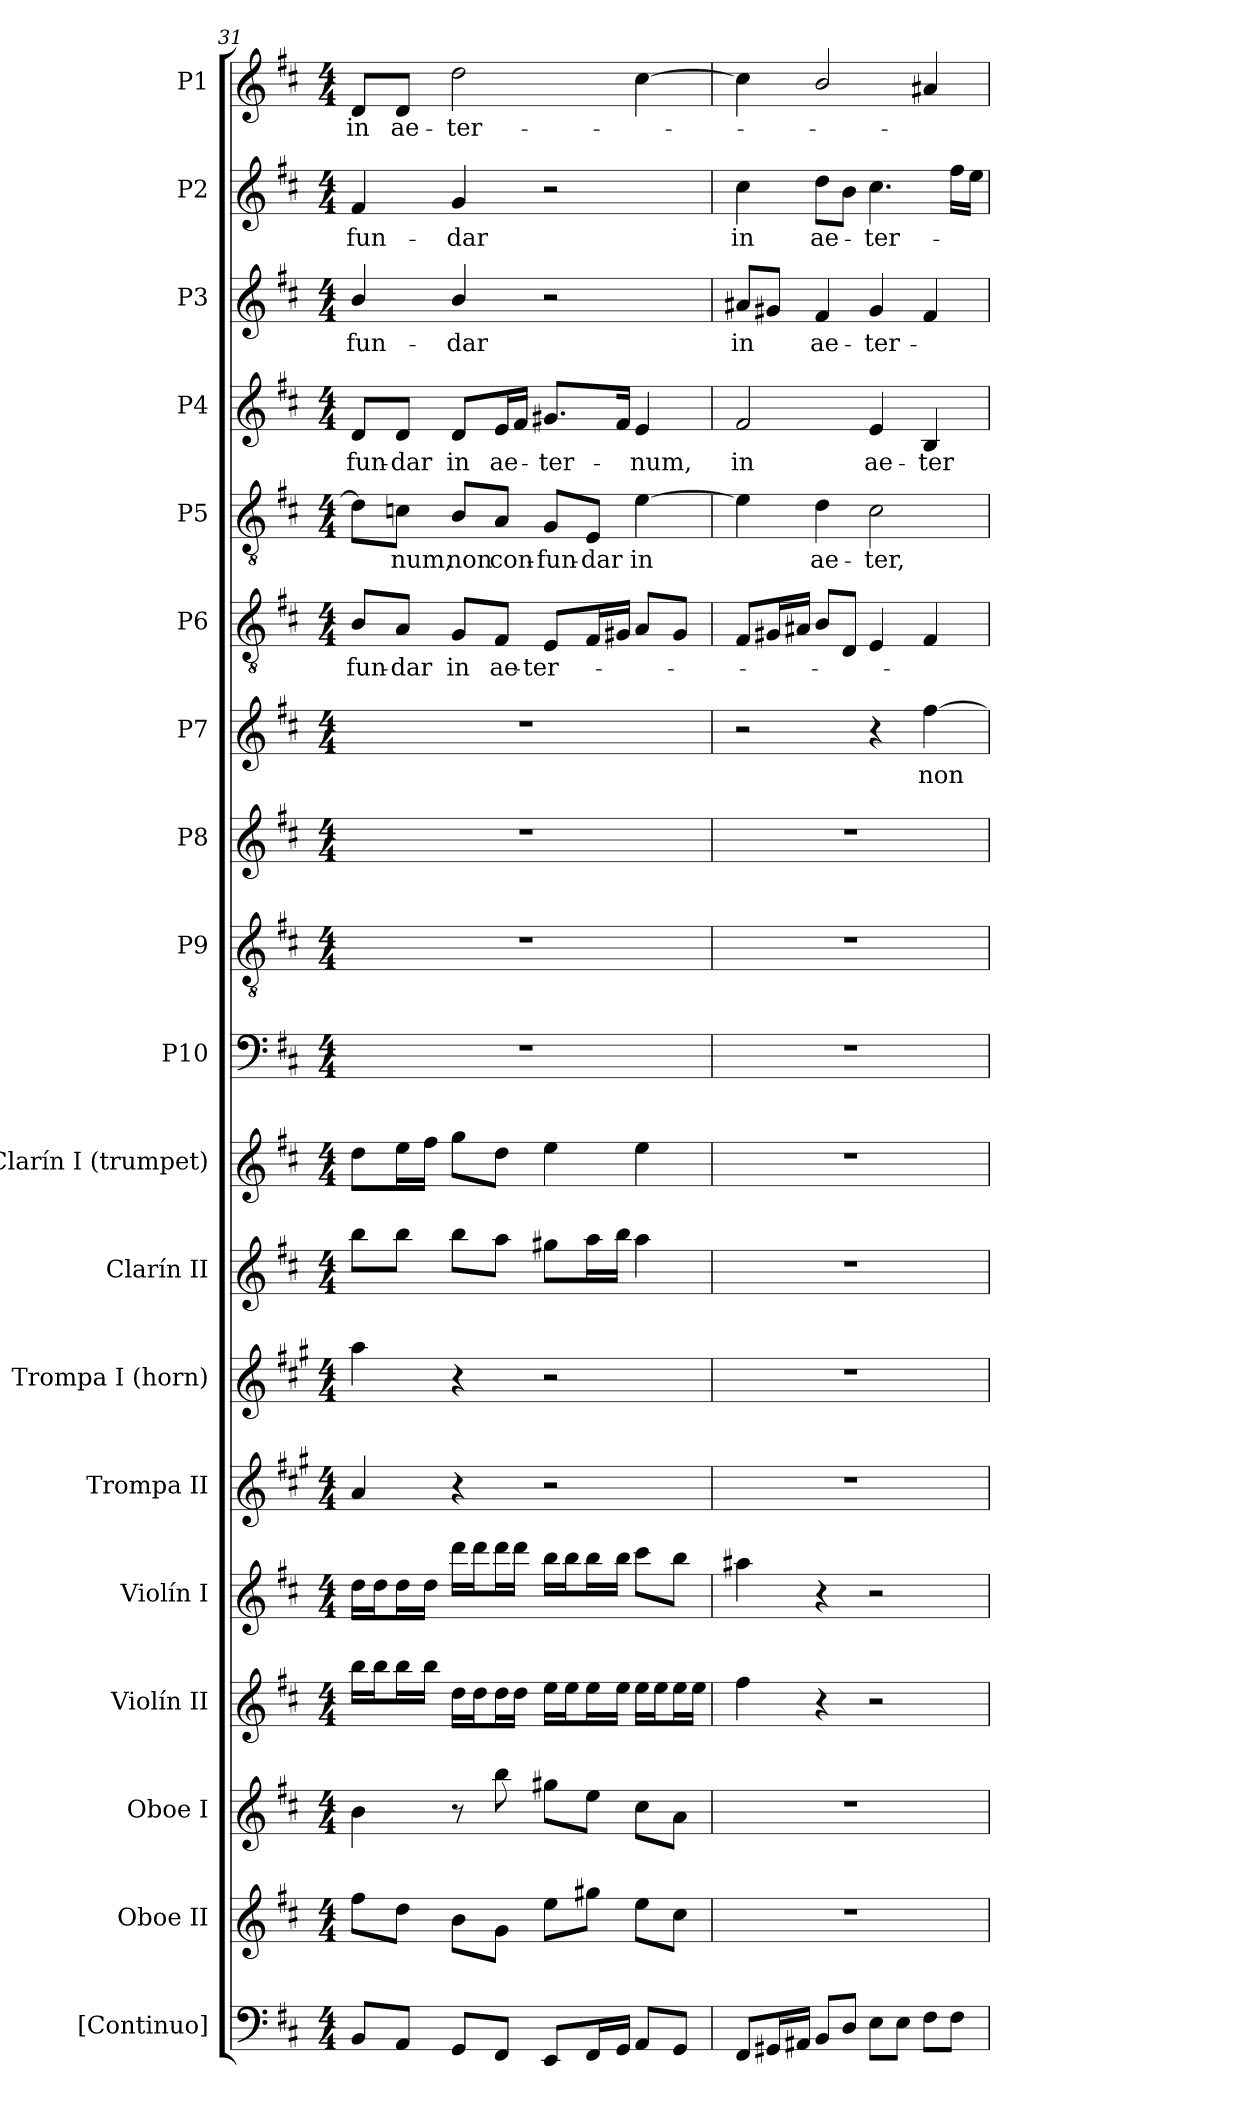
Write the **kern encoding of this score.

**kern	**kern	**kern	**kern	**kern	**kern	**kern	**kern	**kern	**kern	**kern	**kern	**kern	**text	**kern	**text	**kern	**text	**kern	**text	**kern	**text	**kern	**text	**kern	**text
*part19	*part18	*part17	*part16	*part15	*part14	*part13	*part12	*part11	*part10	*part9	*part8	*part7	*part7	*part6	*part6	*part5	*part5	*part4	*part4	*part3	*part3	*part2	*part2	*part1	*part1
*staff19	*staff18	*staff17	*staff16	*staff15	*staff14	*staff13	*staff12	*staff11	*staff10	*staff9	*staff8	*staff7	*staff7	*staff6	*staff6	*staff5	*staff5	*staff4	*staff4	*staff3	*staff3	*staff2	*staff2	*staff1	*staff1
*I"[Continuo]	*I"Oboe II	*I"Oboe I	*I"Violín II	*I"Violín I	*I"Trompa II	*I"Trompa I (horn)	*I"Clarín II	*I"Clarín I (trumpet)	*I"P10	*I"P9	*I"P8	*I"P7	*	*I"P6	*	*I"P5	*	*I"P4	*	*I"P3	*	*I"P2	*	*I"P1	*
*I'Cont.	*I'Ob. I	*I'Ob. I	*I'Vln. II	*I'Vln. I	*	*	*	*	*	*	*	*	*	*	*	*	*	*	*	*	*	*	*	*	*
!!LO:PB:g=z
*clefF4	*clefG2	*clefG2	*clefG2	*clefG2	*clefG2	*clefG2	*clefG2	*clefG2	*clefF4	*clefGv2	*clefG2	*clefG2	*	*clefGv2	*	*clefGv2	*	*clefG2	*	*clefG2	*	*clefG2	*	*clefG2	*
*	*	*	*	*	*ITrd4c7	*ITrd4c7	*	*	*	*ITrd7c12	*	*	*	*ITrd7c12	*	*ITrd7c12	*	*	*	*	*	*	*	*	*
*k[f#c#]	*k[f#c#]	*k[f#c#]	*k[f#c#]	*k[f#c#]	*k[f#c#]	*k[f#c#]	*k[f#c#]	*k[f#c#]	*k[f#c#]	*k[f#c#]	*k[f#c#]	*k[f#c#]	*	*k[f#c#]	*	*k[f#c#]	*	*k[f#c#]	*	*k[f#c#]	*	*k[f#c#]	*	*k[f#c#]	*
*D:	*D:	*D:	*D:	*D:	*D:	*D:	*D:	*D:	*D:	*D:	*D:	*D:	*	*D:	*	*D:	*	*D:	*	*D:	*	*D:	*	*D:	*
*M4/4	*M4/4	*M4/4	*M4/4	*M4/4	*M4/4	*M4/4	*M4/4	*M4/4	*M4/4	*M4/4	*M4/4	*M4/4	*	*M4/4	*	*M4/4	*	*M4/4	*	*M4/4	*	*M4/4	*	*M4/4	*
=31	=31	=31	=31	=31	=31	=31	=31	=31	=31	=31	=31	=31	=31	=31	=31	=31	=31	=31	=31	=31	=31	=31	=31	=31	=31
!	!	!	!	!	!	!	!	!	!	!	!	!	!	!	!LO:LY:b:color=#000000	!	!	!	!	!	!	!	!	!	!
!	!	!	!	!	!	!	!	!	!	!	!	!	!	!	!	!	!	!	!LO:LY:b:color=#000000	!	!	!	!	!	!
!	!	!	!	!	!	!	!	!	!	!	!	!	!	!	!	!	!	!	!	!	!LO:LY:b:color=#000000	!	!	!	!
!	!	!	!	!	!	!	!	!	!	!	!	!	!	!	!	!	!	!	!	!	!	!	!LO:LY:b:color=#000000	!	!
!	!	!	!	!	!	!	!	!	!	!	!	!	!	!	!	!	!	!	!	!	!	!	!	!	!LO:LY:b:color=#000000
8BBi/L	8ff#i\L	4bi\	16bbi\LL	16ddi\LL	4di/	4ddi\	8bbi\L	8ddi\L	1r	1r	1r	1r	.	8BBi/L	-fun-	8Di\L]	.	8di/L	-fun-	4bi/	fun-	4f#i/	-fun-	8di/L	in
.	.	.	16bbi\J	16ddi\J	.	.	.	.	.	.	.	.	.	.	.	.	.	.	.	.	.	.	.	.	.
!	!	!	!	!	!	!	!	!	!	!	!	!	!	!	!LO:LY:b:color=#000000	!	!	!	!	!	!	!	!	!	!
!	!	!	!	!	!	!	!	!	!	!	!	!	!	!	!	!	!LO:LY:b:color=#000000	!	!	!	!	!	!	!	!
!	!	!	!	!	!	!	!	!	!	!	!	!	!	!	!	!	!	!	!LO:LY:b:color=#000000	!	!	!	!	!	!
!	!	!	!	!	!	!	!	!	!	!	!	!	!	!	!	!	!	!	!	!	!	!	!	!	!LO:LY:b:color=#000000
8AAi/J	8ddi\J	.	16bbi\L	16ddi\L	.	.	8bbi\J	16eei\L	.	.	.	.	.	8AAi/J	-dar	8Cni\J	-num,	8di/J	-dar	.	.	.	.	8di/J	ae-
.	.	.	16bbi\JJ	16ddi\JJ	.	.	.	16ff#i\JJ	.	.	.	.	.	.	.	.	.	.	.	.	.	.	.	.	.
!	!	!	!	!	!	!	!	!	!	!	!	!	!	!	!LO:LY:b:color=#000000	!	!	!	!	!	!	!	!	!	!
!	!	!	!	!	!	!	!	!	!	!	!	!	!	!	!	!	!LO:LY:b:color=#000000	!	!	!	!	!	!	!	!
!	!	!	!	!	!	!	!	!	!	!	!	!	!	!	!	!	!	!	!LO:LY:b:color=#000000	!	!	!	!	!	!
!	!	!	!	!	!	!	!	!	!	!	!	!	!	!	!	!	!	!	!	!	!LO:LY:b:color=#000000	!	!	!	!
!	!	!	!	!	!	!	!	!	!	!	!	!	!	!	!	!	!	!	!	!	!	!	!LO:LY:b:color=#000000	!	!
!	!	!	!	!	!	!	!	!	!	!	!	!	!	!	!	!	!	!	!	!	!	!	!	!	!LO:LY:b:color=#000000
8GGi/L	8bi\L	8r	16ddi\LL	16dddi\LL	4r	4r	8bbi\L	8ggi\L	.	.	.	.	.	8GGi/L	in	8BBi/L	non	8di/L	in	4bi/	-dar	4gi/	-dar	2ddi\	-ter-
.	.	.	16ddi\J	16dddi\J	.	.	.	.	.	.	.	.	.	.	.	.	.	.	.	.	.	.	.	.	.
!	!	!	!	!	!	!	!	!	!	!	!	!	!	!	!LO:LY:b:color=#000000	!	!	!	!	!	!	!	!	!	!
!	!	!	!	!	!	!	!	!	!	!	!	!	!	!	!	!	!LO:LY:b:color=#000000	!	!	!	!	!	!	!	!
!	!	!	!	!	!	!	!	!	!	!	!	!	!	!	!	!	!	!	!LO:LY:b:color=#000000	!	!	!	!	!	!
8FF#i/J	8gi\J	8bbi\	16ddi\L	16dddi\L	.	.	8aai\J	8ddi\J	.	.	.	.	.	8FF#i/J	ae-	8AAi/J	con-	16ei/L	ae-	.	.	.	.	.	.
.	.	.	16ddi\JJ	16dddi\JJ	.	.	.	.	.	.	.	.	.	.	.	.	.	16f#i/JJ	.	.	.	.	.	.	.
!	!	!	!	!	!	!	!	!	!	!	!	!	!	!	!LO:LY:b:color=#000000	!	!	!	!	!	!	!	!	!	!
!	!	!	!	!	!	!	!	!	!	!	!	!	!	!	!	!	!LO:LY:b:color=#000000	!	!	!	!	!	!	!	!
!	!	!	!	!	!	!	!	!	!	!	!	!	!	!	!	!	!	!	!LO:LY:b:color=#000000	!	!	!	!	!	!
8EEi/L	8eei\L	8gg#Xi\L	16eei\LL	16bbi\LL	2r	2r	8gg#Xi\L	4eei\	.	.	.	.	.	8EEi/L	-ter-	8GGi/L	-fun-	8.g#Xi/L	-ter-	2r	.	2r	.	.	.
.	.	.	16eei\J	16bbi\J	.	.	.	.	.	.	.	.	.	.	.	.	.	.	.	.	.	.	.	.	.
!	!	!	!	!	!	!	!	!	!	!	!	!	!	!	!	!	!LO:LY:b:color=#000000	!	!	!	!	!	!	!	!
16FF#i/L	8gg#Xi\J	8eei\J	16eei\L	16bbi\L	.	.	16aai\L	.	.	.	.	.	.	16FF#i/L	.	8EEi/J	-dar	.	.	.	.	.	.	.	.
16GGi/JJ	.	.	16eei\JJ	16bbi\JJ	.	.	16bbi\JJ	.	.	.	.	.	.	16GG#Xi/JJ	.	.	.	16f#i/Jk	.	.	.	.	.	.	.
!	!	!	!	!	!	!	!	!	!	!	!	!	!	!	!	!	!LO:LY:b:color=#000000	!	!	!	!	!	!	!	!
!	!	!	!	!	!	!	!	!	!	!	!	!	!	!	!	!	!	!	!LO:LY:b:color=#000000	!	!	!	!	!	!
8AAi/L	8eei\L	8cc#i\L	16eei\LL	8ccc#i\L	.	.	4aai\	4eei\	.	.	.	.	.	8AAi/L	.	[4Ei\	in	4ei/	-num,	.	.	.	.	[4cc#i\	.
.	.	.	16eei\J	.	.	.	.	.	.	.	.	.	.	.	.	.	.	.	.	.	.	.	.	.	.
8GGi/J	8cc#i\J	8ai\J	16eei\L	8bbi\J	.	.	.	.	.	.	.	.	.	8GG#i/J	.	.	.	.	.	.	.	.	.	.	.
.	.	.	16eei\JJ	.	.	.	.	.	.	.	.	.	.	.	.	.	.	.	.	.	.	.	.	.	.
=32	=32	=32	=32	=32	=32	=32	=32	=32	=32	=32	=32	=32	=32	=32	=32	=32	=32	=32	=32	=32	=32	=32	=32	=32	=32
!	!	!	!	!	!	!	!	!	!	!	!	!	!	!	!	!	!	!	!LO:LY:b:color=#000000	!	!	!	!	!	!
!	!	!	!	!	!	!	!	!	!	!	!	!	!	!	!	!	!	!	!	!	!LO:LY:b:color=#000000	!	!	!	!
!	!	!	!	!	!	!	!	!	!	!	!	!	!	!	!	!	!	!	!	!	!	!	!LO:LY:b:color=#000000	!	!
8FF#i/L	1r	1r	4ff#i\	4aa#Xi\	1r	1r	1r	1r	1r	1r	1r	2r	.	8FF#i/L	.	4Ei\]	.	2f#i/	in	8a#Xi/L	in	4cc#i\	in	4cc#i\]	.
16GG#Xi/L	.	.	.	.	.	.	.	.	.	.	.	.	.	16GG#Xi/L	.	.	.	.	.	8g#Xi/J	.	.	.	.	.
16AA#Xi/JJ	.	.	.	.	.	.	.	.	.	.	.	.	.	16AA#Xi/JJ	.	.	.	.	.	.	.	.	.	.	.
!	!	!	!	!	!	!	!	!	!	!	!	!	!	!	!	!	!LO:LY:b:color=#000000	!	!	!	!	!	!	!	!
!	!	!	!	!	!	!	!	!	!	!	!	!	!	!	!	!	!	!	!	!	!LO:LY:b:color=#000000	!	!	!	!
!	!	!	!	!	!	!	!	!	!	!	!	!	!	!	!	!	!	!	!	!	!	!	!LO:LY:b:color=#000000	!	!
8BBi/L	.	.	4r	4r	.	.	.	.	.	.	.	.	.	8BBi/L	.	4Di\	ae-	.	.	4f#i/	ae-	8ddi\L	ae-	2bi/	.
8Di/J	.	.	.	.	.	.	.	.	.	.	.	.	.	8DDi/J	.	.	.	.	.	.	.	8bi\J	.	.	.
!	!	!	!	!	!	!	!	!	!	!	!	!	!	!	!	!	!LO:LY:b:color=#000000	!	!	!	!	!	!	!	!
!	!	!	!	!	!	!	!	!	!	!	!	!	!	!	!	!	!	!	!LO:LY:b:color=#000000	!	!	!	!	!	!
!	!	!	!	!	!	!	!	!	!	!	!	!	!	!	!	!	!	!	!	!	!LO:LY:b:color=#000000	!	!	!	!
!	!	!	!	!	!	!	!	!	!	!	!	!	!	!	!	!	!	!	!	!	!	!	!LO:LY:b:color=#000000	!	!
8Ei\L	.	.	2r	2r	.	.	.	.	.	.	.	4r	.	4EEi/	.	2C#i\	-ter,	4ei/	ae-	4g#i/	-ter-	4.cc#i\	-ter-	.	.
8Ei\J	.	.	.	.	.	.	.	.	.	.	.	.	.	.	.	.	.	.	.	.	.	.	.	.	.
!	!	!	!	!	!	!	!	!	!	!	!	!	!LO:LY:b:color=#000000	!	!	!	!	!	!	!	!	!	!	!	!
!	!	!	!	!	!	!	!	!	!	!	!	!	!	!	!	!	!	!	!LO:LY:b:color=#000000	!	!	!	!	!	!
8F#i\L	.	.	.	.	.	.	.	.	.	.	.	[4ff#i\	non	4FF#i/	.	.	.	4Bi/	-ter-	4f#i/	.	.	.	4a#Xi/	.
8F#i\J	.	.	.	.	.	.	.	.	.	.	.	.	.	.	.	.	.	.	.	.	.	16ff#i\LL	.	.	.
.	.	.	.	.	.	.	.	.	.	.	.	.	.	.	.	.	.	.	.	.	.	16eei\JJ	.	.	.
=	=	=	=	=	=	=	=	=	=	=	=	=	=	=	=	=	=	=	=	=	=	=	=	=	=
*-	*-	*-	*-	*-	*-	*-	*-	*-	*-	*-	*-	*-	*-	*-	*-	*-	*-	*-	*-	*-	*-	*-	*-	*-	*-
